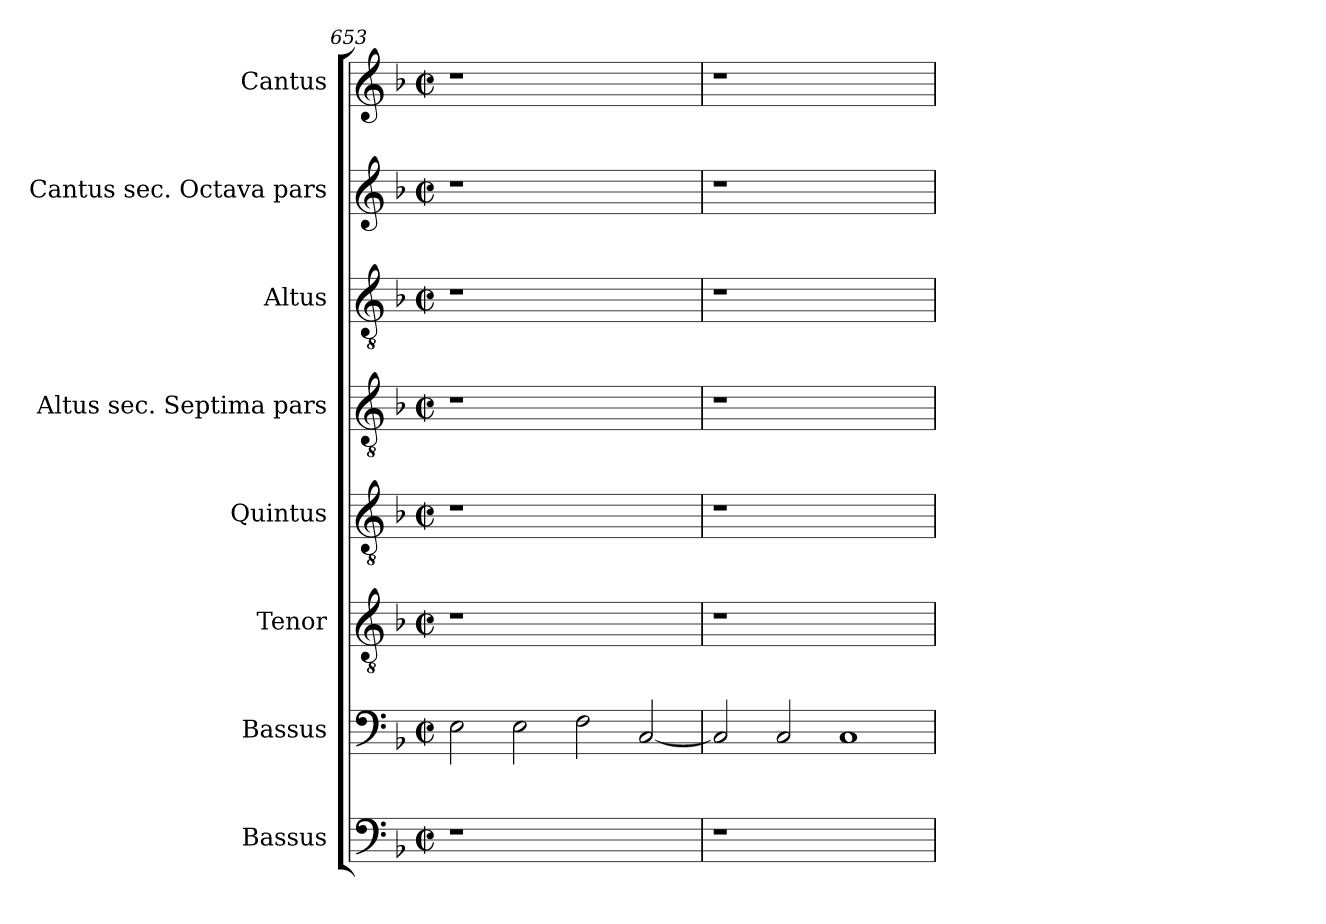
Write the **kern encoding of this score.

**kern	**kern	**kern	**kern	**kern	**kern	**kern	**kern
*part8	*part7	*part6	*part5	*part4	*part3	*part2	*part1
*staff8	*staff7	*staff6	*staff5	*staff4	*staff3	*staff2	*staff1
*I"Bassus	*I"Bassus	*I"Tenor	*I"Quintus	*I"Altus sec. Septima pars	*I"Altus	*I"Cantus sec. Octava pars	*I"Cantus
*	*I'Bassus	*I'Tenor	*I'Quintus	*	*I'Altus	*	*I'Cantus
*clefF4	*clefF4	*clefGv2	*clefGv2	*clefGv2	*clefGv2	*clefG2	*clefG2
*k[b-]	*k[b-]	*k[b-]	*k[b-]	*k[b-]	*k[b-]	*k[b-]	*k[b-]
*F:	*F:	*F:	*F:	*F:	*F:	*F:	*F:
*M2/2	*M2/2	*M2/2	*M2/2	*M2/2	*M2/2	*M2/2	*M2/2
*met(c|)	*met(c|)	*met(c|)	*met(c|)	*met(c|)	*met(c|)	*met(c|)	*met(c|)
=653	=653	=653	=653	=653	=653	=653	=653
1r	2E\	1r	1r	1r	1r	1r	1r
.	2E\	.	.	.	.	.	.
1ryy	2F\	1ryy	1ryy	1ryy	1ryy	1ryy	1ryy
.	[<2C/	.	.	.	.	.	.
=654	=654	=654	=654	=654	=654	=654	=654
1r	2C/]	1r	1r	1r	1r	1r	1r
.	2C/	.	.	.	.	.	.
1ryy	1C	1ryy	1ryy	1ryy	1ryy	1ryy	1ryy
=	=	=	=	=	=	=	=
*-	*-	*-	*-	*-	*-	*-	*-
